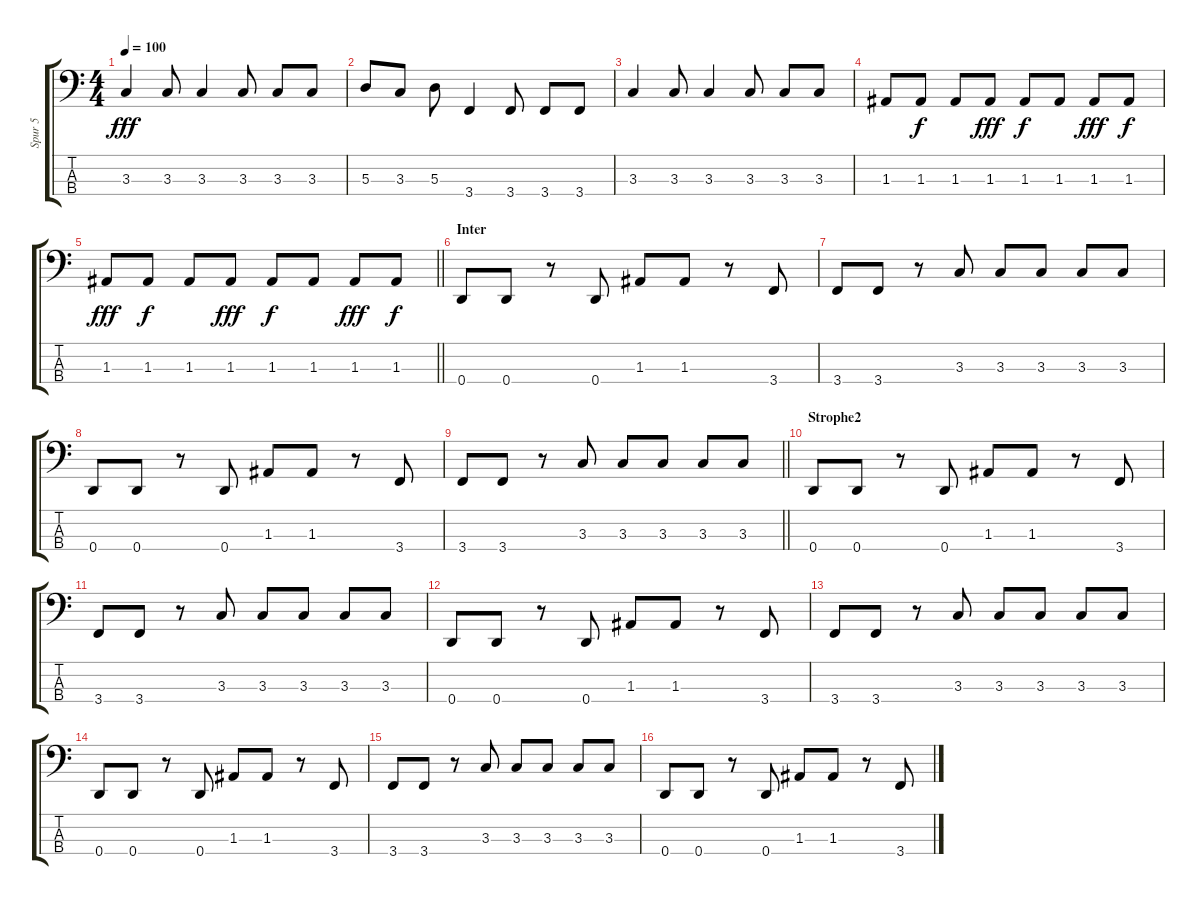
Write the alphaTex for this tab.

\track ("Spur 5" "Spur 5") {instrument electricbassfinger}
\staff {score tabs}
\tuning (G2 D2 A1 D1) {hide}
\ts (4 4)
\tempo 100
\clef f4
\ks c
3.3.4{dy fff} 3.3.8 3.3.4 3.3.8 3.3.8 3.3.8 |
5.3.8 3.3.8 5.3.8 3.4.4 3.4.8 3.4.8 3.4.8 |
3.3.4 3.3.8 3.3.4 3.3.8 3.3.8 3.3.8 |
1.3.8 1.3.8{dy f} 1.3.8 1.3.8{dy fff} 1.3.8{dy f} 1.3.8 1.3.8{dy fff} 1.3.8{dy f} |
\barLineRight lightlight
1.3.8{dy fff} 1.3.8{dy f} 1.3.8 1.3.8{dy fff} 1.3.8{dy f} 1.3.8 1.3.8{dy fff} 1.3.8{dy f} |
\section ("" "Inter")
0.4.8 0.4.8 r.8 0.4.8 1.3.8 1.3.8 r.8 3.4.8 |
3.4.8 3.4.8 r.8 3.3.8 3.3.8 3.3.8 3.3.8 3.3.8 |
0.4.8 0.4.8 r.8 0.4.8 1.3.8 1.3.8 r.8 3.4.8 |
\barLineRight lightlight
3.4.8 3.4.8 r.8 3.3.8 3.3.8 3.3.8 3.3.8 3.3.8 |
\section ("" "Strophe2")
0.4.8 0.4.8 r.8 0.4.8 1.3.8 1.3.8 r.8 3.4.8 |
3.4.8 3.4.8 r.8 3.3.8 3.3.8 3.3.8 3.3.8 3.3.8 |
0.4.8 0.4.8 r.8 0.4.8 1.3.8 1.3.8 r.8 3.4.8 |
3.4.8 3.4.8 r.8 3.3.8 3.3.8 3.3.8 3.3.8 3.3.8 |
0.4.8 0.4.8 r.8 0.4.8 1.3.8 1.3.8 r.8 3.4.8 |
3.4.8 3.4.8 r.8 3.3.8 3.3.8 3.3.8 3.3.8 3.3.8 |
0.4.8 0.4.8 r.8 0.4.8 1.3.8 1.3.8 r.8 3.4.8
